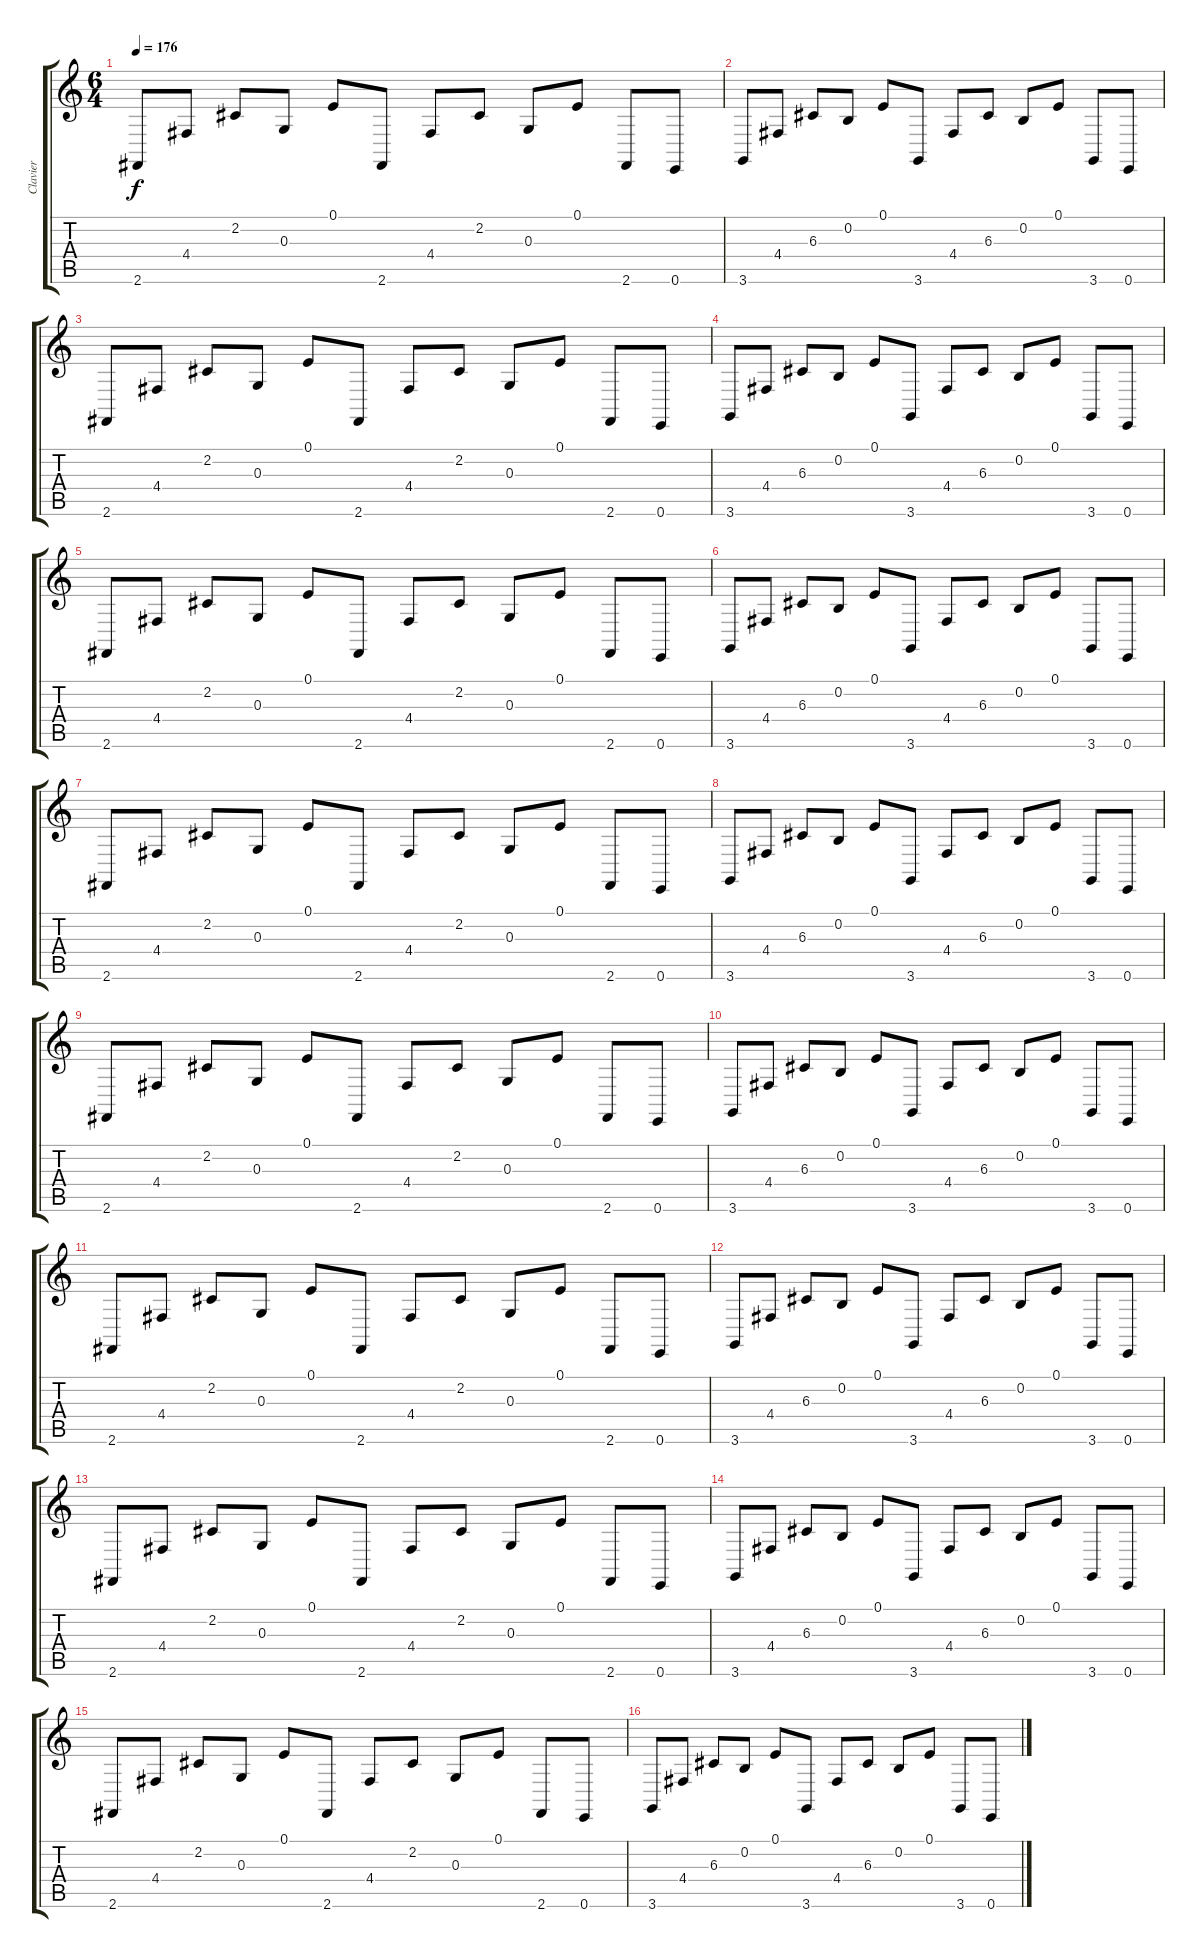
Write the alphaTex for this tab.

\track ("Clavier" "Clavier") {instrument electricpiano1}
\staff {score tabs}
\tuning (E4 B3 G3 D3 A2 E2) {hide}
\ts (6 4)
\tempo 176
\clef g2
\ks c
2.6.8{dy f} 4.4.8 2.2.8 0.3.8 0.1.8 2.6.8 4.4.8 2.2.8 0.3.8 0.1.8 2.6.8 0.6.8 |
3.6.8 4.4.8 6.3.8 0.2.8 0.1.8 3.6.8 4.4.8 6.3.8 0.2.8 0.1.8 3.6.8 0.6.8 |
2.6.8 4.4.8 2.2.8 0.3.8 0.1.8 2.6.8 4.4.8 2.2.8 0.3.8 0.1.8 2.6.8 0.6.8 |
3.6.8 4.4.8 6.3.8 0.2.8 0.1.8 3.6.8 4.4.8 6.3.8 0.2.8 0.1.8 3.6.8 0.6.8 |
2.6.8 4.4.8 2.2.8 0.3.8 0.1.8 2.6.8 4.4.8 2.2.8 0.3.8 0.1.8 2.6.8 0.6.8 |
3.6.8 4.4.8 6.3.8 0.2.8 0.1.8 3.6.8 4.4.8 6.3.8 0.2.8 0.1.8 3.6.8 0.6.8 |
2.6.8 4.4.8 2.2.8 0.3.8 0.1.8 2.6.8 4.4.8 2.2.8 0.3.8 0.1.8 2.6.8 0.6.8 |
3.6.8 4.4.8 6.3.8 0.2.8 0.1.8 3.6.8 4.4.8 6.3.8 0.2.8 0.1.8 3.6.8 0.6.8 |
2.6.8 4.4.8 2.2.8 0.3.8 0.1.8 2.6.8 4.4.8 2.2.8 0.3.8 0.1.8 2.6.8 0.6.8 |
3.6.8 4.4.8 6.3.8 0.2.8 0.1.8 3.6.8 4.4.8 6.3.8 0.2.8 0.1.8 3.6.8 0.6.8 |
2.6.8 4.4.8 2.2.8 0.3.8 0.1.8 2.6.8 4.4.8 2.2.8 0.3.8 0.1.8 2.6.8 0.6.8 |
3.6.8 4.4.8 6.3.8 0.2.8 0.1.8 3.6.8 4.4.8 6.3.8 0.2.8 0.1.8 3.6.8 0.6.8 |
2.6.8 4.4.8 2.2.8 0.3.8 0.1.8 2.6.8 4.4.8 2.2.8 0.3.8 0.1.8 2.6.8 0.6.8 |
3.6.8 4.4.8 6.3.8 0.2.8 0.1.8 3.6.8 4.4.8 6.3.8 0.2.8 0.1.8 3.6.8 0.6.8 |
2.6.8 4.4.8 2.2.8 0.3.8 0.1.8 2.6.8 4.4.8 2.2.8 0.3.8 0.1.8 2.6.8 0.6.8 |
3.6.8 4.4.8 6.3.8 0.2.8 0.1.8 3.6.8 4.4.8 6.3.8 0.2.8 0.1.8 3.6.8 0.6.8
